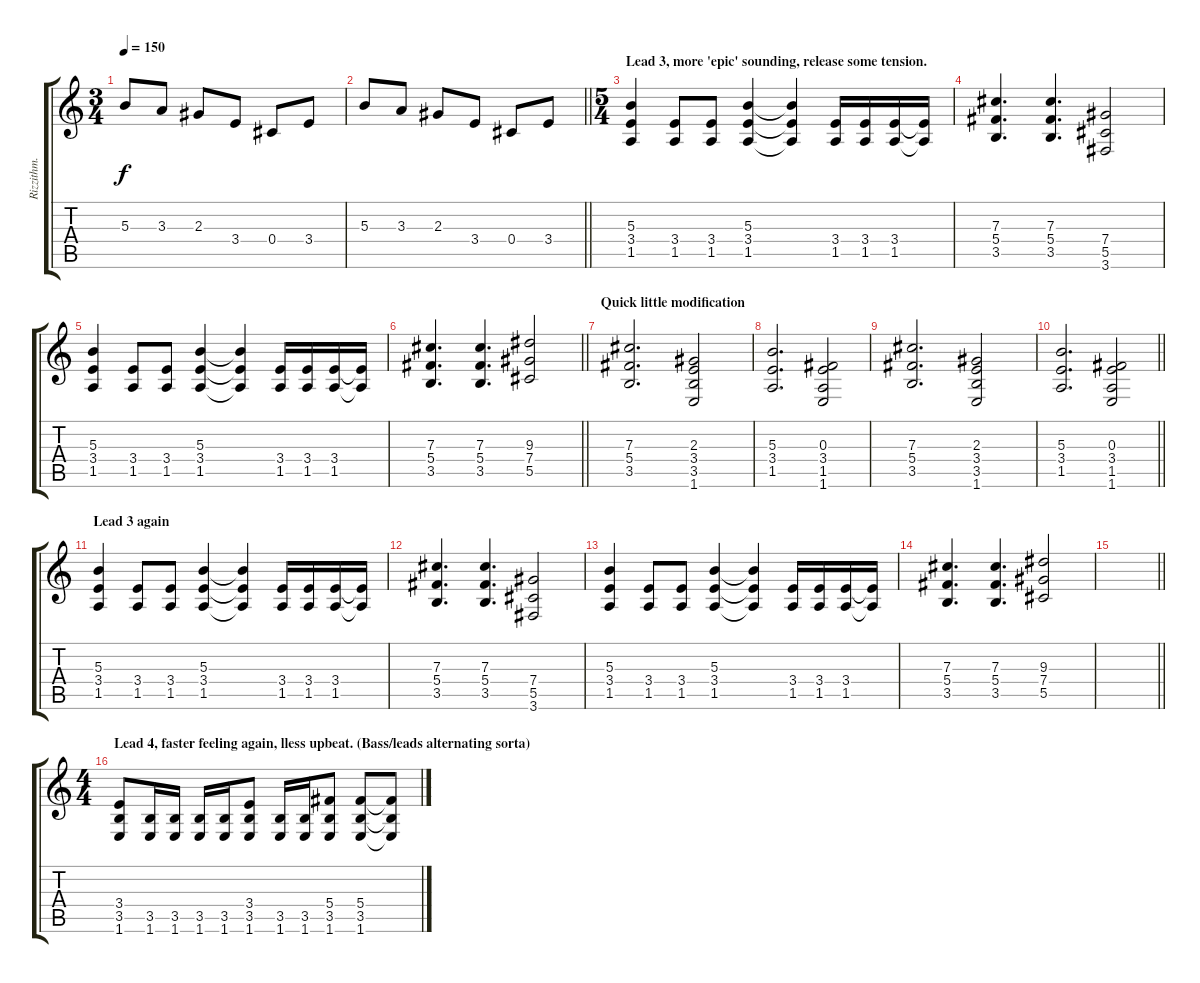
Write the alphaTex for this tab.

\track ("Rizzithm." "Rizzithm.") {instrument distortionguitar}
\staff {score tabs}
\tuning (Eb4 Bb3 Gb3 Db3 Ab2 Eb2) {hide}
\ts (3 4)
\tempo 150
\clef g2
\ks c
5.3.8{dy f} 3.3.8 2.3.8 3.4.8 0.4.8 3.4.8 |
\barLineRight lightlight
5.3.8 3.3.8 2.3.8 3.4.8 0.4.8 3.4.8 |
\ts (5 4)
\section ("" "Lead 3, more 'epic' sounding, release some tension.")
(5.3 3.4 1.5).4 (3.4 1.5).8 (3.4 1.5).8 (5.3 3.4 1.5).4 (5.3{t} 3.4{t} 1.5{t}).4 (3.4 1.5).16 (3.4 1.5).16 (3.4 1.5).16 (3.4{t} 1.5{t}).16 |
(7.3 5.4 3.5).4{d} (7.3 5.4 3.5).4{d} (7.4 5.5 3.6).2 |
(5.3 3.4 1.5).4 (3.4 1.5).8 (3.4 1.5).8 (5.3 3.4 1.5).4 (5.3{t} 3.4{t} 1.5{t}).4 (3.4 1.5).16 (3.4 1.5).16 (3.4 1.5).16 (3.4{t} 1.5{t}).16 |
\barLineRight lightlight
(7.3 5.4 3.5).4{d} (7.3 5.4 3.5).4{d} (9.3 7.4 5.5).2 |
\section ("" "Quick little modification")
(7.3 5.4 3.5).2{d} (2.3 3.4 3.5 1.6).2 |
(5.3 3.4 1.5).2{d} (0.3 3.4 1.5 1.6).2 |
(7.3 5.4 3.5).2{d} (2.3 3.4 3.5 1.6).2 |
\barLineRight lightlight
(5.3 3.4 1.5).2{d} (0.3 3.4 1.5 1.6).2 |
\section ("" "Lead 3 again")
(5.3 3.4 1.5).4 (3.4 1.5).8 (3.4 1.5).8 (5.3 3.4 1.5).4 (5.3{t} 3.4{t} 1.5{t}).4 (3.4 1.5).16 (3.4 1.5).16 (3.4 1.5).16 (3.4{t} 1.5{t}).16 |
(7.3 5.4 3.5).4{d} (7.3 5.4 3.5).4{d} (7.4 5.5 3.6).2 |
(5.3 3.4 1.5).4 (3.4 1.5).8 (3.4 1.5).8 (5.3 3.4 1.5).4 (5.3{t} 3.4{t} 1.5{t}).4 (3.4 1.5).16 (3.4 1.5).16 (3.4 1.5).16 (3.4{t} 1.5{t}).16 |
(7.3 5.4 3.5).4{d} (7.3 5.4 3.5).4{d} (9.3 7.4 5.5).2 |
\barLineRight lightlight
|
\ts (4 4)
\section ("" "Lead 4, faster feeling again, lless upbeat. (Bass/leads alternating sorta)")
(3.4 3.5 1.6).8 (3.5 1.6).16 (3.5 1.6).16 (3.5 1.6).16 (3.5 1.6).16 (3.4 3.5 1.6).8 (3.5 1.6).16 (3.5 1.6).16 (5.4 3.5 1.6).8 (5.4 3.5 1.6).8 (5.4{t} 3.5{t} 1.6{t}).8
